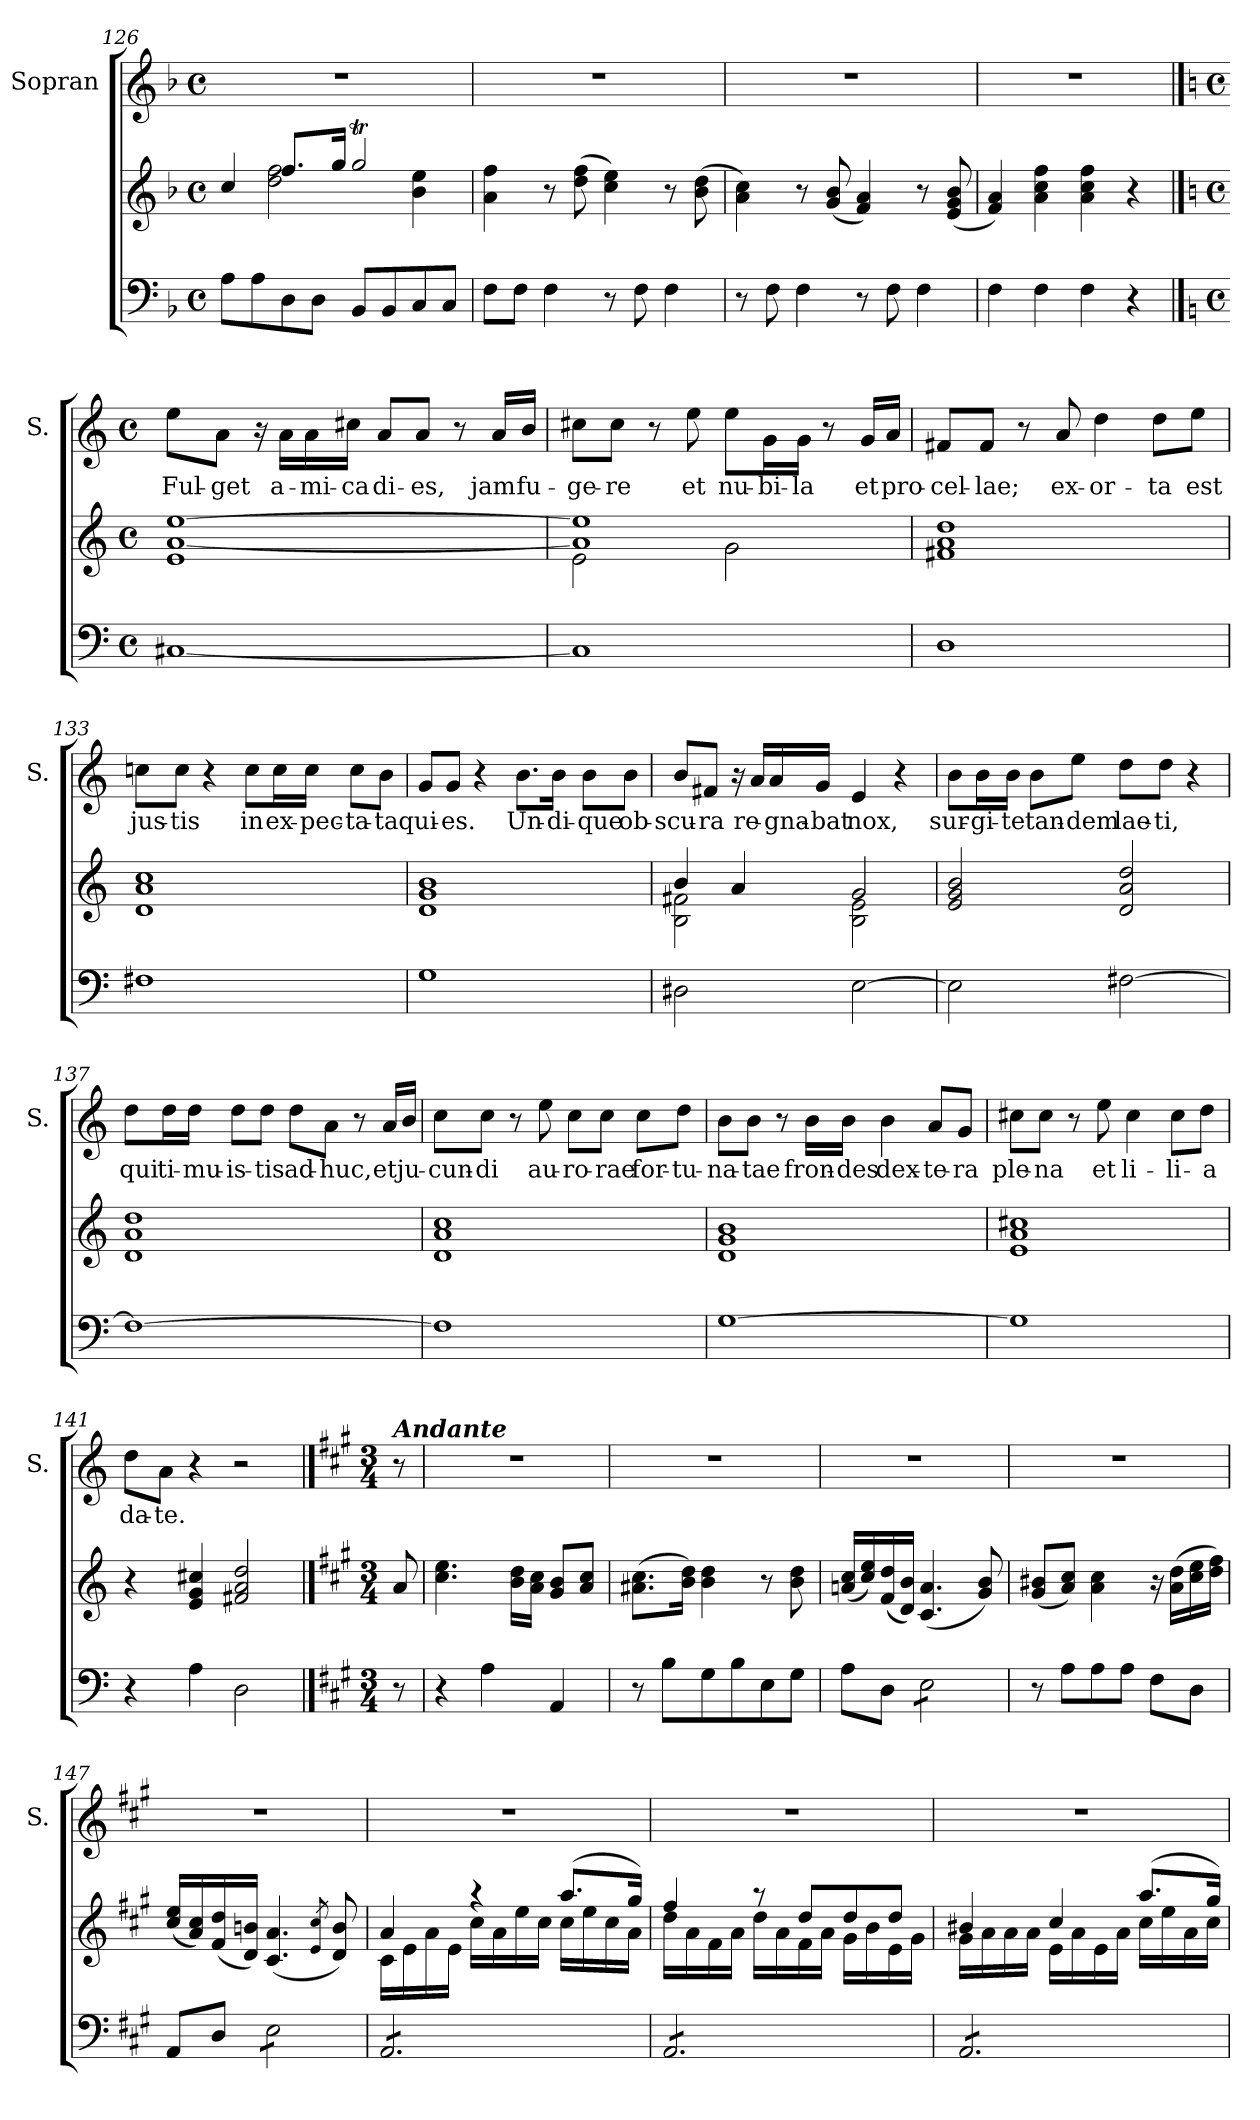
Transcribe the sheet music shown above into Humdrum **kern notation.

**kern	**kern	**kern	**text
*part2	*part2	*part1	*part1
*staff3	*staff2	*staff1	*staff1
*	*	*I"Sopran	*
*	*	*I'S.	*
*clefF4	*clefG2	*clefG2	*
*k[b-]	*k[b-]	*k[b-]	*
*F:	*F:	*F:	*
*M4/4	*M4/4	*M4/4	*
*met(c)	*met(c)	*met(c)	*
=126	=126	=126	=126
*	*^	*	*
8A\L	4cc/	4ryy	1r	.
8A\	.	.	.	.
8D\	8.ff/L	2dd\ 2ff\	.	.
8D\J	.	.	.	.
.	16gg/Jk	.	.	.
8BB-/L	2ggT/	.	.	.
8BB-/	.	.	.	.
8C/	.	4b-\ 4ee\	.	.
8C/J	.	.	.	.
*	*v	*v	*	*
=127	=127	=127	=127
8F\L	4a\ 4ff\	1r	.
8F\J	.	.	.
4F\	8r	.	.
.	(>8dd\ 8ff\	.	.
8r	4cc\ 4ee\)	.	.
8F\	.	.	.
4F\	8r	.	.
.	(>8b-\ 8dd\	.	.
=128	=128	=128	=128
8r	4a\ 4cc\)	1r	.
8F\	.	.	.
4F\	8r	.	.
.	(<8g/ 8b-/	.	.
8r	4f/ 4a/)	.	.
8F\	.	.	.
4F\	8r	.	.
.	(<8e/ 8g/ 8b-/	.	.
=129	=129	=129	=129
4F\	4f/ 4a/)	1r	.
4F\	4a\ 4cc\ 4ff\	.	.
4F\	4a\ 4cc\ 4ff\	.	.
4r	4r	.	.
!!LO:PB:g=z
==130	==130	==130	==130
*k[]	*k[]	*k[]	*
*C:	*C:	*C:	*
*M4/4	*M4/4	*M4/4	*
*met(c)	*met(c)	*met(c)	*
!	!	!	!LO:LY:b
[1C#X	1e [1a [1ee	8ee\L	Ful-
!	!	!	!LO:LY:b
.	.	8a\J	-get
.	.	16r	.
!	!	!	!LO:LY:b
.	.	16a\LL	a-
!	!	!	!LO:LY:b
.	.	16a\	-mi-
!	!	!	!LO:LY:b
.	.	16cc#X\JJ	-ca
!	!	!	!LO:LY:b
.	.	8a/L	di-
!	!	!	!LO:LY:b
.	.	8a/J	-es,
.	.	8r	.
!	!	!	!LO:LY:b
.	.	16a/LL	jam
!	!	!	!LO:LY:b
.	.	16b/JJ	fu-
=131	=131	=131	=131
*	*^	*	*
!	!	!	!	!LO:LY:b
1C#]	1a] 1ee]	2e\	8cc#X\L	-ge-
!	!	!	!	!LO:LY:b
.	.	.	8cc#\J	-re
.	.	.	8r	.
!	!	!	!	!LO:LY:b
.	.	.	8ee\	et
!	!	!	!	!LO:LY:b
.	.	2g\	8ee\L	nu-
!	!	!	!	!LO:LY:b
.	.	.	16g\L	-bi-
!	!	!	!	!LO:LY:b
.	.	.	16g\JJ	-la
.	.	.	8r	.
!	!	!	!	!LO:LY:b
.	.	.	16g/LL	et
!	!	!	!	!LO:LY:b
.	.	.	16a/JJ	pro-
*	*v	*v	*	*
!!LO:LB:g=z
=132	=132	=132	=132
!	!	!	!LO:LY:b
1D	1f#X 1a 1dd	8f#X/L	-cel-
!	!	!	!LO:LY:b
.	.	8f#/J	-lae;
.	.	8r	.
!	!	!	!LO:LY:b
.	.	8a/	ex-
!	!	!	!LO:LY:b
.	.	4dd\	-or-
!	!	!	!LO:LY:b
.	.	8dd\L	-ta
!	!	!	!LO:LY:b
.	.	8ee\J	est
=133	=133	=133	=133
!	!	!	!LO:LY:b
1F#X	1d 1a 1cc	8ccn\L	jus-
!	!	!	!LO:LY:b
.	.	8cc\J	-tis
.	.	4r	.
!	!	!	!LO:LY:b
.	.	8cc\L	in
!	!	!	!LO:LY:b
.	.	16cc\L	ex-
!	!	!	!LO:LY:b
.	.	16cc\JJ	-pec-
!	!	!	!LO:LY:b
.	.	8cc\L	-ta-
!	!	!	!LO:LY:b
.	.	8b\J	-ta
=134	=134	=134	=134
!	!	!	!LO:LY:b
1G	1d 1g 1b	8g/L	qui-
!	!	!	!LO:LY:b
.	.	8g/J	-es.
.	.	4r	.
!	!	!	!LO:LY:b
.	.	8.b\L	Un-
!	!	!	!LO:LY:b
.	.	16b\Jk	-di-
!	!	!	!LO:LY:b
.	.	8b\L	-que
!	!	!	!LO:LY:b
.	.	8b\J	ob-
!!LO:LB:g=z
=135	=135	=135	=135
*	*^	*	*
!	!	!	!	!LO:LY:b
2D#X\	4b/	2B\ 2f#X\	8b/L	-scu-
!	!	!	!	!LO:LY:b
.	.	.	8f#X/J	-ra
.	4a/	.	16r	.
!	!	!	!	!LO:LY:b
.	.	.	16a/LL	re-
!	!	!	!	!LO:LY:b
.	.	.	16a/	-gna-
!	!	!	!	!LO:LY:b
.	.	.	16g/JJ	-bat
!	!	!	!	!LO:LY:b
[2E\	2g/	2B\ 2e\	4e/	nox,
.	.	.	4r	.
*	*v	*v	*	*
=136	=136	=136	=136
!	!	!	!LO:LY:b
2E\]	2e/ 2g/ 2b/	8b\L	sur-
!	!	!	!LO:LY:b
.	.	16b\L	-gi-
!	!	!	!LO:LY:b
.	.	16b\JJ	-te
!	!	!	!LO:LY:b
.	.	8b\L	tan-
!	!	!	!LO:LY:b
.	.	8ee\J	-dem
!	!	!	!LO:LY:b
[2F#X\	2d/ 2a/ 2dd/	8dd\L	lae-
!	!	!	!LO:LY:b
.	.	8dd\J	-ti,
.	.	4r	.
=137	=137	=137	=137
!	!	!	!LO:LY:b
1F#_	1d 1a 1dd	8dd\L	qui
!	!	!	!LO:LY:b
.	.	16dd\L	ti-
!	!	!	!LO:LY:b
.	.	16dd\JJ	-mu-
!	!	!	!LO:LY:b
.	.	8dd\L	-is-
!	!	!	!LO:LY:b
.	.	8dd\J	-tis
!	!	!	!LO:LY:b
.	.	8dd\L	ad-
!	!	!	!LO:LY:b
.	.	8a\J	-huc,
.	.	8r	.
!	!	!	!LO:LY:b
.	.	16a/LL	et
!	!	!	!LO:LY:b
.	.	16b/JJ	ju-
!!LO:LB:g=z
=138	=138	=138	=138
!	!	!	!LO:LY:b
1F#]	1d 1a 1cc	8cc\L	-cun-
!	!	!	!LO:LY:b
.	.	8cc\J	-di
.	.	8r	.
!	!	!	!LO:LY:b
.	.	8ee\	au-
!	!	!	!LO:LY:b
.	.	8cc\L	-ro-
!	!	!	!LO:LY:b
.	.	8cc\J	-rae
!	!	!	!LO:LY:b
.	.	8cc\L	for-
!	!	!	!LO:LY:b
.	.	8dd\J	-tu-
=139	=139	=139	=139
!	!	!	!LO:LY:b
[1G	1d 1g 1b	8b\L	-na-
!	!	!	!LO:LY:b
.	.	8b\J	-tae
.	.	8r	.
!	!	!	!LO:LY:b
.	.	16b\LL	fron-
!	!	!	!LO:LY:b
.	.	16b\JJ	-des
!	!	!	!LO:LY:b
.	.	4b\	dex-
!	!	!	!LO:LY:b
.	.	8a/L	-te-
!	!	!	!LO:LY:b
.	.	8g/J	-ra
=140	=140	=140	=140
!	!	!	!LO:LY:b
1G]	1e 1a 1cc#X	8cc#X\L	ple-
!	!	!	!LO:LY:b
.	.	8cc#\J	-na
.	.	8r	.
!	!	!	!LO:LY:b
.	.	8ee\	et
!	!	!	!LO:LY:b
.	.	4cc#\	li-
!	!	!	!LO:LY:b
.	.	8cc#\L	-li-
!	!	!	!LO:LY:b
.	.	8dd\J	-a
=141	=141	=141	=141
!	!	!	!LO:LY:b
4r	4r	8dd\L	da-
!	!	!	!LO:LY:b
.	.	8a\J	-te.
4A\	4e/ 4g/ 4cc#X/	4r	.
2D\	2f#X/ 2a/ 2dd/	2r	.
!!LO:PB:g=z
==142	==142	==142	==142
*k[f#c#g#]	*k[f#c#g#]	*k[f#c#g#]	*
*A:	*A:	*A:	*
*M3/4	*M3/4	*M3/4	*
!	!	!LO:TX:a:Bi:t=Andante	!
8r	8a/	8r	.
=143	=143	=143	=143
4r	4.cc#\ 4.ee\	2.r	.
4A\	.	.	.
.	16b\ 16dd\LL	.	.
.	16a\ 16cc#\JJ	.	.
4AA/	8g#/ 8b/L	.	.
.	8a/ 8cc#/J	.	.
=144	=144	=144	=144
8r	(>8.a#X\ 8.cc#\L	2.r	.
8B\L	.	.	.
.	16b\ 16dd\Jk)	.	.
8G#\	4b\ 4dd\	.	.
8B\	.	.	.
8E\	8r	.	.
8G#\J	8b\ 8dd\	.	.
=145	=145	=145	=145
8A\L	(<16an/ 16cc#/LL	2.r	.
.	16cc#/ 16ee/)	.	.
8D\J	(<16f#/ 16dd/	.	.
.	16d/ 16b/JJ)	.	.
*tremolo	*	*	*
8E\L	(<4.c#/ 4.a/	.	.
8E\	.	.	.
8E\	.	.	.
8E\J	8g#/ 8b/)	.	.
*Xtremolo	*	*	*
=146	=146	=146	=146
8r	(<8g#/ 8b#X/L	2.r	.
8A\L	8a/ 8cc#/J)	.	.
8A\	4a\ 4cc#\	.	.
8A\J	.	.	.
8F#\L	16r	.	.
.	(>16a\ 16dd\LL	.	.
8D\J	16cc#\ 16ee\	.	.
.	16dd\ 16ff#\JJ)	.	.
!!LO:LB:g=z
=147	=147	=147	=147
8AA/L	(<16cc#/ 16ee/LL	2.r	.
.	16a/ 16cc#/)	.	.
8D/J	(<16f#/ 16dd/	.	.
.	16d/ 16bn/JJ)	.	.
*tremolo	*	*	*
8E\L	(<4.c#/ 4.a/	.	.
8E\	.	.	.
8E\	.	.	.
.	8qe/ 8qcc#/	.	.
8E\J	8d/ 8b/)	.	.
=148	=148	=148	=148
*	*^	*	*
8AA/L	4a/	16c#\LL	2.r	.
.	.	16e\	.	.
8AA/	.	16a\	.	.
.	.	16e\JJ	.	.
8AA/	4raa	16cc#\LL	.	.
.	.	16a\	.	.
8AA/	.	16ee\	.	.
.	.	16cc#\JJ	.	.
8AA/	(>8.aa/L	16cc#\LL	.	.
.	.	16ee\	.	.
8AA/J	.	16cc#\	.	.
.	16gg#/Jk)	16a\JJ	.	.
=149	=149	=149	=149	=149
8AA/L	4ff#/	16dd\LL	2.r	.
.	.	16a\	.	.
8AA/	.	16f#\	.	.
.	.	16a\JJ	.	.
8AA/	8raa	16dd\LL	.	.
.	.	16a\	.	.
8AA/	8dd/L	16f#\	.	.
.	.	16a\JJ	.	.
8AA/	8dd/	16g#\LL	.	.
.	.	16b\	.	.
8AA/J	8dd/J	16e\	.	.
.	.	16g#\JJ	.	.
=150	=150	=150	=150	=150
8AA/L	4b#X/	16g#\LL	2.r	.
.	.	16a\	.	.
8AA/	.	16a\	.	.
.	.	16a\JJ	.	.
8AA/	4cc#/	16e\LL	.	.
.	.	16a\	.	.
8AA/	.	16e\	.	.
.	.	16a\JJ	.	.
8AA/	(>8.aa/L	16cc#\LL	.	.
.	.	16ee\	.	.
8AA/J	.	16a\	.	.
*Xtremolo	*	*	*	*
.	16gg#/Jk)	16cc#\JJ	.	.
*	*v	*v	*	*
=	=	=	=
*-	*-	*-	*-
